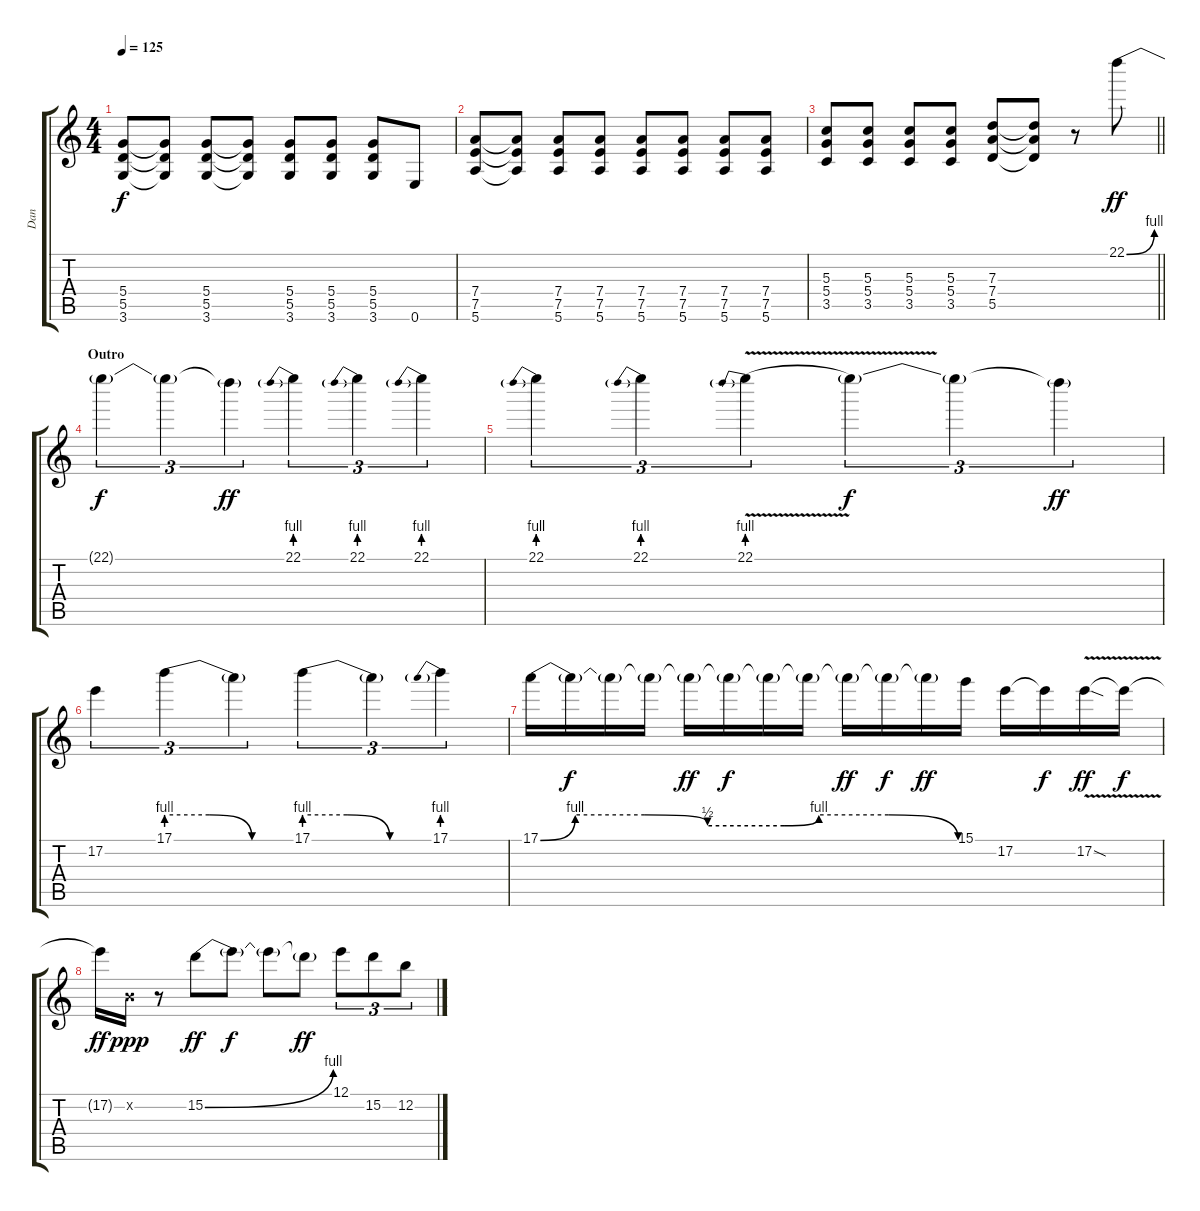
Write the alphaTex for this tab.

\track ("Dan" "Dan") {instrument distortionguitar}
\staff {score tabs}
\tuning (E4 B3 G3 D3 A2 E2) {hide}
\ts (4 4)
\tempo 125
\clef g2
\ks c
(5.4 5.5 3.6).8{dy f} (5.4{t} 5.5{t} 3.6{t}).8 (5.4 5.5 3.6).8 (5.4{t} 5.5{t} 3.6{t}).8 (5.4 5.5 3.6).8 (5.4 5.5 3.6).8 (5.4 5.5 3.6).8 0.6.8 |
(7.4 7.5 5.6).8 (7.4{t} 7.5{t} 5.6{t}).8 (7.4 7.5 5.6).8 (7.4 7.5 5.6).8 (7.4 7.5 5.6).8 (7.4 7.5 5.6).8 (7.4 7.5 5.6).8 (7.4 7.5 5.6).8 |
\barLineRight lightlight
(5.3 5.4 3.5).8 (5.3 5.4 3.5).8 (5.3 5.4 3.5).8 (5.3 5.4 3.5).8 (7.3 7.4 5.5).8 (7.3{t} 7.4{t} 5.5{t}).8 r.8 22.1{be (bend 0 0 60 4)}.8{dy ff} |
\section ("" "Outro")
22.1{t}.4{tu (3 2) dy f} 22.1{t}.4{tu (3 2)} 22.1{t}.4{tu (3 2) dy ff} 22.1{be (prebend 0 4 60 4)}.4{tu (3 2)} 22.1{be (prebend 0 4 60 4)}.4{tu (3 2)} 22.1{be (prebend 0 4 60 4)}.4{tu (3 2)} |
22.1{be (prebend 0 4 60 4)}.4{tu (3 2)} 22.1{be (prebend 0 4 60 4)}.4{tu (3 2)} 22.1{be (prebend 0 4 60 4) v}.4{tu (3 2)} 22.1{t}.4{tu (3 2) dy f} 22.1{t}.4{tu (3 2)} 22.1{t}.4{tu (3 2) dy ff} |
17.2.4{tu (3 2)} 17.1{be (custom 0 4 20 4 40 0 60 0)}.4{tu (3 2)} 17.1{t}.4{tu (3 2)} 17.1{be (custom 0 4 20 4 40 0 60 0)}.4{tu (3 2)} 17.1{t}.4{tu (3 2)} 17.1{be (prebend 0 4 60 4)}.4{tu (3 2)} |
17.1{be (custom 0 0 5 4 15 4 24 2 35 2 40 4 50 4 60 0)}.16 17.1{t}.16{dy f} 17.1{t}.16 17.1{t}.16 17.1{t}.16{dy ff} 17.1{t}.16{dy f} 17.1{t}.16 17.1{t}.16 17.1{t}.16{dy ff} 17.1{t}.16{dy f} 17.1{t}.16{dy ff} 15.1.16 17.2.16 17.2{t}.16{dy f} 17.2{v sod}.16{dy ff} 17.2{t}.16{dy f} |
17.2{t}.16{dy ff} 0.2{x}.16{dy ppp} r.8 15.2{be (bend 0 0 60 4)}.8{dy ff} 15.2{t}.8{dy f} 15.2{t}.8 15.2{t}.8{dy ff} 12.1.8{tu (3 2)} 15.2.8{tu (3 2)} 12.2.8{tu (3 2)}
